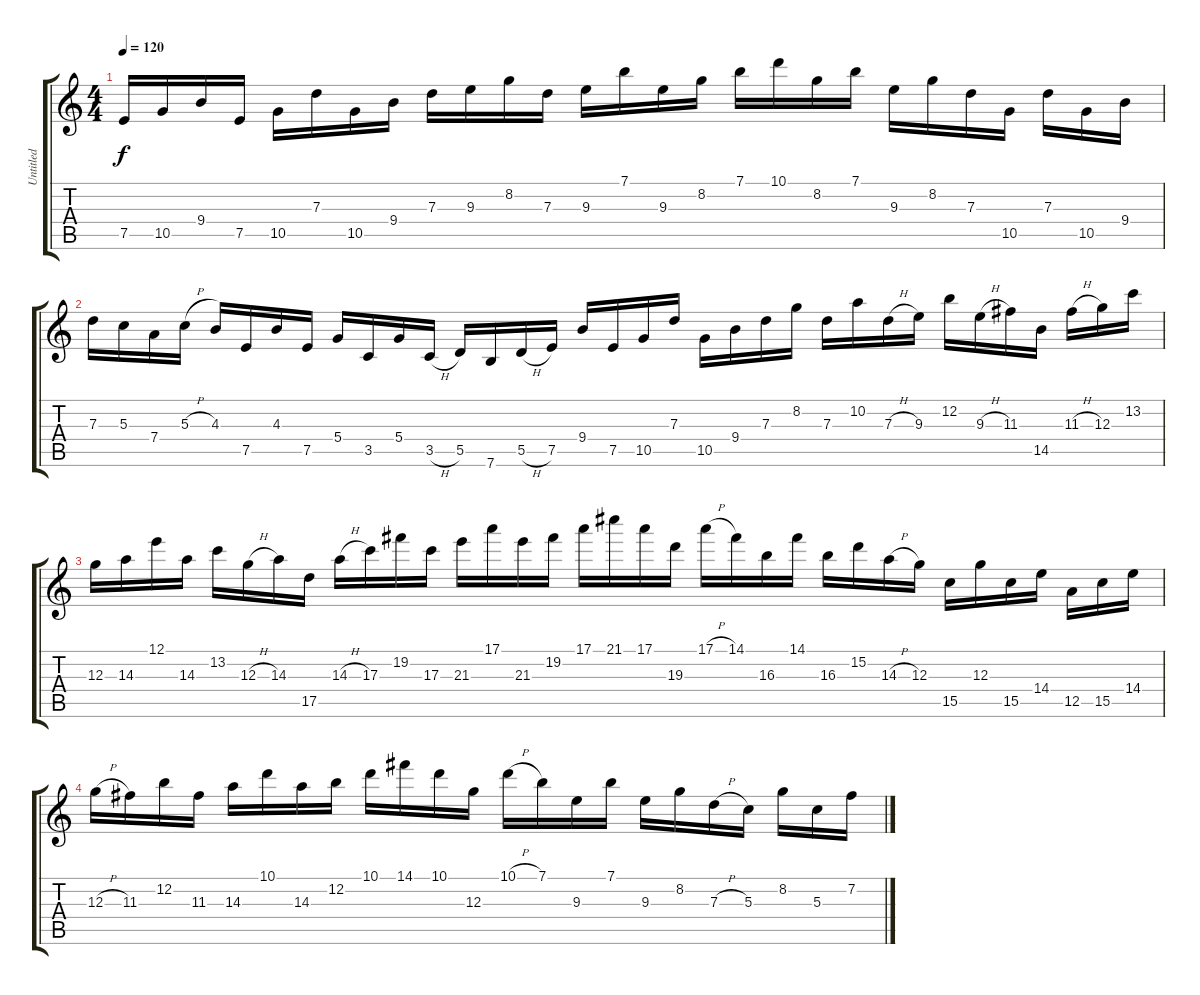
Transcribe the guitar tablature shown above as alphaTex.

\track ("Untitled" "Untitled") {instrument electricguitarjazz}
\staff {score tabs}
\tuning (E4 B3 G3 D3 A2 E2) {hide}
\ts (4 4)
\tempo 120
\clef g2
\ks c
7.5.16{dy f instrument electricguitarjazz} 10.5.16 9.4.16 7.5.16 10.5.16 7.3.16 10.5.16 9.4.16 7.3.16 9.3.16 8.2.16 7.3.16 9.3.16 7.1.16 9.3.16 8.2.16 7.1.16 10.1.16 8.2.16 7.1.16 9.3.16 8.2.16 7.3.16 10.5.16 7.3.16 10.5.16 9.4.16 |
7.3.16 5.3.16 7.4.16 5.3{h}.16 4.3.16 7.5.16 4.3.16 7.5.16 5.4.16 3.5.16 5.4.16 3.5{h}.16 5.5.16 7.6.16 5.5{h}.16 7.5.16 9.4.16 7.5.16 10.5.16 7.3.16 10.5.16 9.4.16 7.3.16 8.2.16 7.3.16 10.2.16 7.3{h}.16 9.3.16 12.2.16 9.3{h}.16 11.3.16 14.5.16 11.3{h}.16 12.3.16 13.2.16 |
12.3.16 14.3.16 12.1.16 14.3.16 13.2.16 12.3{h}.16 14.3.16 17.5.16 14.3{h}.16 17.3.16 19.2.16 17.3.16 21.3.16 17.1.16 21.3.16 19.2.16 17.1.16 21.1.16 17.1.16 19.3.16 17.1{h}.16 14.1.16 16.3.16 14.1.16 16.3.16 15.2.16 14.3{h}.16 12.3.16 15.5.16 12.3.16 15.5.16 14.4.16 12.5.16 15.5.16 14.4.16 |
12.3{h}.16 11.3.16 12.2.16 11.3.16 14.3.16 10.1.16 14.3.16 12.2.16 10.1.16 14.1.16 10.1.16 12.3.16 10.1{h}.16 7.1.16 9.3.16 7.1.16 9.3.16 8.2.16 7.3{h}.16 5.3.16 8.2.16 5.3.16 7.2.16
